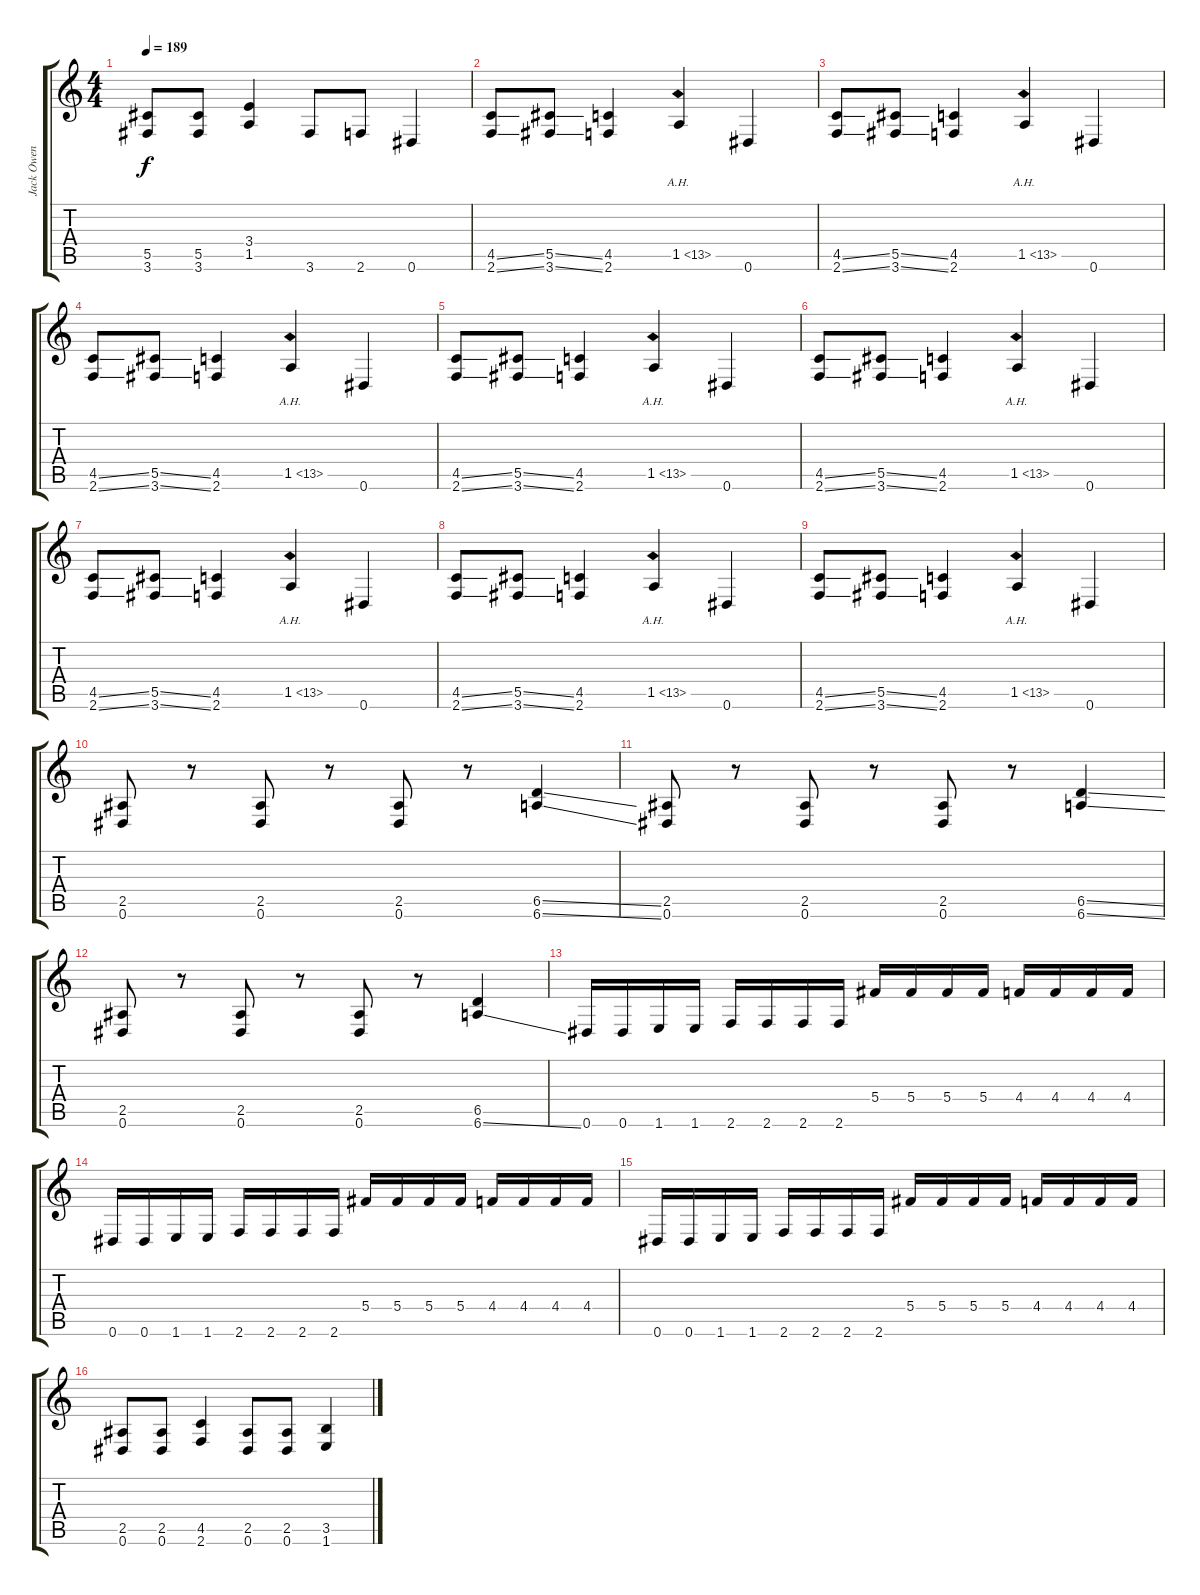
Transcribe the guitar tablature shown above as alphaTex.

\track ("Jack Owen" "Jack Owen") {instrument distortionguitar}
\staff {score tabs}
\tuning (Eb4 Bb3 Gb3 Db3 Ab2 Eb2) {hide}
\ts (4 4)
\tempo 189
\clef g2
\ks c
(5.5 3.6).8{dy f} (5.5 3.6).8 (3.4 1.5).4 3.6.8 2.6.8 0.6.4 |
(4.5{ss} 2.6{ss}).8 (5.5{ss} 3.6{ss}).8 (4.5 2.6).4 1.5{ah 12}.4 0.6.4 |
(4.5{ss} 2.6{ss}).8 (5.5{ss} 3.6{ss}).8 (4.5 2.6).4 1.5{ah 12}.4 0.6.4 |
(4.5{ss} 2.6{ss}).8 (5.5{ss} 3.6{ss}).8 (4.5 2.6).4 1.5{ah 12}.4 0.6.4 |
(4.5{ss} 2.6{ss}).8 (5.5{ss} 3.6{ss}).8 (4.5 2.6).4 1.5{ah 12}.4 0.6.4 |
(4.5{ss} 2.6{ss}).8 (5.5{ss} 3.6{ss}).8 (4.5 2.6).4 1.5{ah 12}.4 0.6.4 |
(4.5{ss} 2.6{ss}).8 (5.5{ss} 3.6{ss}).8 (4.5 2.6).4 1.5{ah 12}.4 0.6.4 |
(4.5{ss} 2.6{ss}).8 (5.5{ss} 3.6{ss}).8 (4.5 2.6).4 1.5{ah 12}.4 0.6.4 |
(4.5{ss} 2.6{ss}).8 (5.5{ss} 3.6{ss}).8 (4.5 2.6).4 1.5{ah 12}.4 0.6.4 |
(2.5 0.6).8 r.8 (2.5 0.6).8 r.8 (2.5 0.6).8 r.8 (6.5{ss} 6.6{ss}).4 |
(2.5 0.6).8 r.8 (2.5 0.6).8 r.8 (2.5 0.6).8 r.8 (6.5{ss} 6.6{ss}).4 |
(2.5 0.6).8 r.8 (2.5 0.6).8 r.8 (2.5 0.6).8 r.8 (6.5 6.6{ss}).4 |
0.6.16 0.6.16 1.6.16 1.6.16 2.6.16 2.6.16 2.6.16 2.6.16 5.4.16 5.4.16 5.4.16 5.4.16 4.4.16 4.4.16 4.4.16 4.4.16 |
0.6.16 0.6.16 1.6.16 1.6.16 2.6.16 2.6.16 2.6.16 2.6.16 5.4.16 5.4.16 5.4.16 5.4.16 4.4.16 4.4.16 4.4.16 4.4.16 |
0.6.16 0.6.16 1.6.16 1.6.16 2.6.16 2.6.16 2.6.16 2.6.16 5.4.16 5.4.16 5.4.16 5.4.16 4.4.16 4.4.16 4.4.16 4.4.16 |
(2.5 0.6).8 (2.5 0.6).8 (4.5 2.6).4 (2.5 0.6).8 (2.5 0.6).8 (3.5 1.6).4
